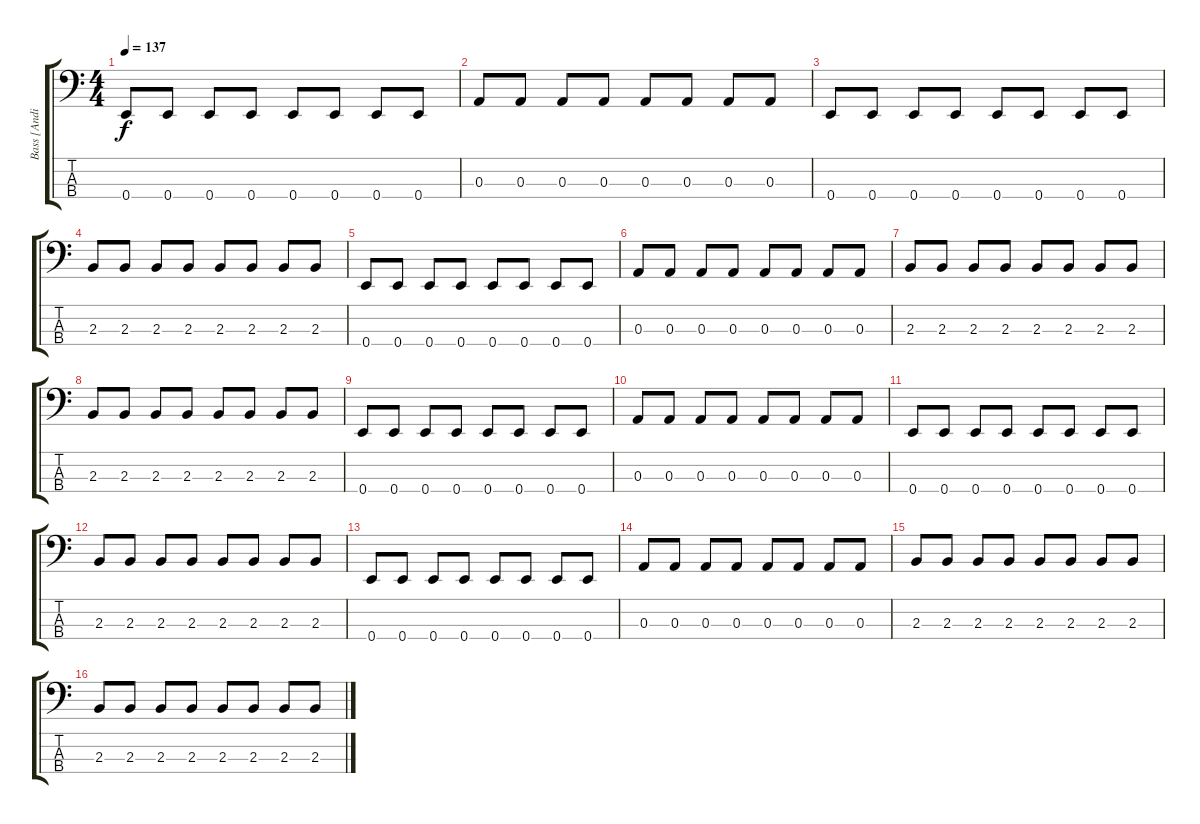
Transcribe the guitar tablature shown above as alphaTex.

\track ("Bass [Andi]" "Bass [Andi") {instrument electricbassfinger}
\staff {score tabs}
\tuning (G2 D2 A1 E1) {hide}
\ts (4 4)
\tempo 137
\clef f4
\ks c
0.4.8{dy f} 0.4.8 0.4.8 0.4.8 0.4.8 0.4.8 0.4.8 0.4.8 |
0.3.8 0.3.8 0.3.8 0.3.8 0.3.8 0.3.8 0.3.8 0.3.8 |
0.4.8 0.4.8 0.4.8 0.4.8 0.4.8 0.4.8 0.4.8 0.4.8 |
2.3.8 2.3.8 2.3.8 2.3.8 2.3.8 2.3.8 2.3.8 2.3.8 |
0.4.8 0.4.8 0.4.8 0.4.8 0.4.8 0.4.8 0.4.8 0.4.8 |
0.3.8 0.3.8 0.3.8 0.3.8 0.3.8 0.3.8 0.3.8 0.3.8 |
2.3.8 2.3.8 2.3.8 2.3.8 2.3.8 2.3.8 2.3.8 2.3.8 |
2.3.8 2.3.8 2.3.8 2.3.8 2.3.8 2.3.8 2.3.8 2.3.8 |
0.4.8 0.4.8 0.4.8 0.4.8 0.4.8 0.4.8 0.4.8 0.4.8 |
0.3.8 0.3.8 0.3.8 0.3.8 0.3.8 0.3.8 0.3.8 0.3.8 |
0.4.8 0.4.8 0.4.8 0.4.8 0.4.8 0.4.8 0.4.8 0.4.8 |
2.3.8 2.3.8 2.3.8 2.3.8 2.3.8 2.3.8 2.3.8 2.3.8 |
0.4.8 0.4.8 0.4.8 0.4.8 0.4.8 0.4.8 0.4.8 0.4.8 |
0.3.8 0.3.8 0.3.8 0.3.8 0.3.8 0.3.8 0.3.8 0.3.8 |
2.3.8 2.3.8 2.3.8 2.3.8 2.3.8 2.3.8 2.3.8 2.3.8 |
2.3.8 2.3.8 2.3.8 2.3.8 2.3.8 2.3.8 2.3.8 2.3.8
